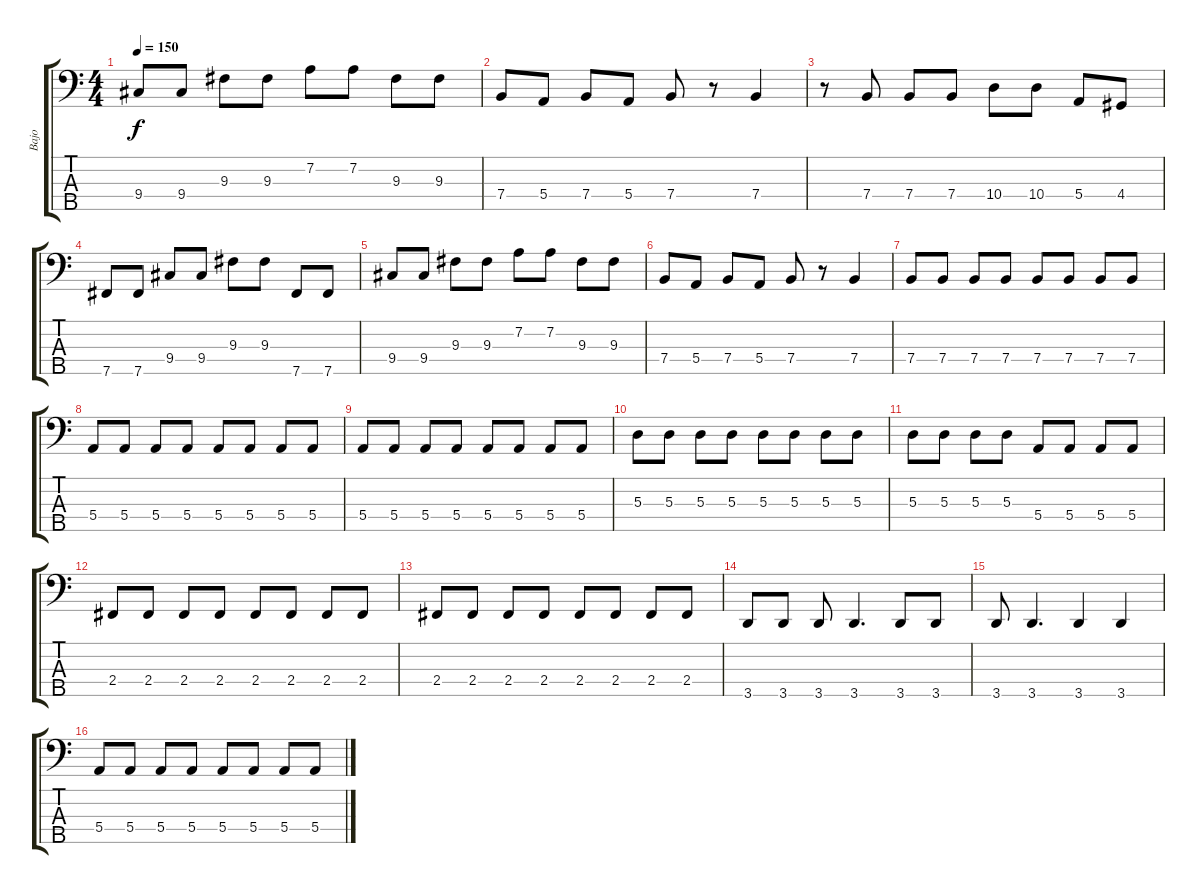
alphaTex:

\track ("Bajo" "Bajo") {instrument electricbassfinger}
\staff {score tabs}
\tuning (G2 D2 A1 E1 B0) {hide}
\ts (4 4)
\tempo 150
\clef f4
\ks c
9.4.8{dy f} 9.4.8 9.3.8 9.3.8 7.2.8 7.2.8 9.3.8 9.3.8 |
7.4.8 5.4.8 7.4.8 5.4.8 7.4.8 r.8 7.4.4 |
r.8 7.4.8 7.4.8 7.4.8 10.4.8 10.4.8 5.4.8 4.4.8 |
7.5.8 7.5.8 9.4.8 9.4.8 9.3.8 9.3.8 7.5.8 7.5.8 |
9.4.8 9.4.8 9.3.8 9.3.8 7.2.8 7.2.8 9.3.8 9.3.8 |
7.4.8 5.4.8 7.4.8 5.4.8 7.4.8 r.8 7.4.4 |
7.4.8 7.4.8 7.4.8 7.4.8 7.4.8 7.4.8 7.4.8 7.4.8 |
5.4.8 5.4.8 5.4.8 5.4.8 5.4.8 5.4.8 5.4.8 5.4.8 |
5.4.8 5.4.8 5.4.8 5.4.8 5.4.8 5.4.8 5.4.8 5.4.8 |
5.3.8 5.3.8 5.3.8 5.3.8 5.3.8 5.3.8 5.3.8 5.3.8 |
5.3.8 5.3.8 5.3.8 5.3.8 5.4.8 5.4.8 5.4.8 5.4.8 |
2.4.8 2.4.8 2.4.8 2.4.8 2.4.8 2.4.8 2.4.8 2.4.8 |
2.4.8 2.4.8 2.4.8 2.4.8 2.4.8 2.4.8 2.4.8 2.4.8 |
3.5.8 3.5.8 3.5.8 3.5.4{d} 3.5.8 3.5.8 |
3.5.8 3.5.4{d} 3.5.4 3.5.4 |
5.4.8 5.4.8 5.4.8 5.4.8 5.4.8 5.4.8 5.4.8 5.4.8
